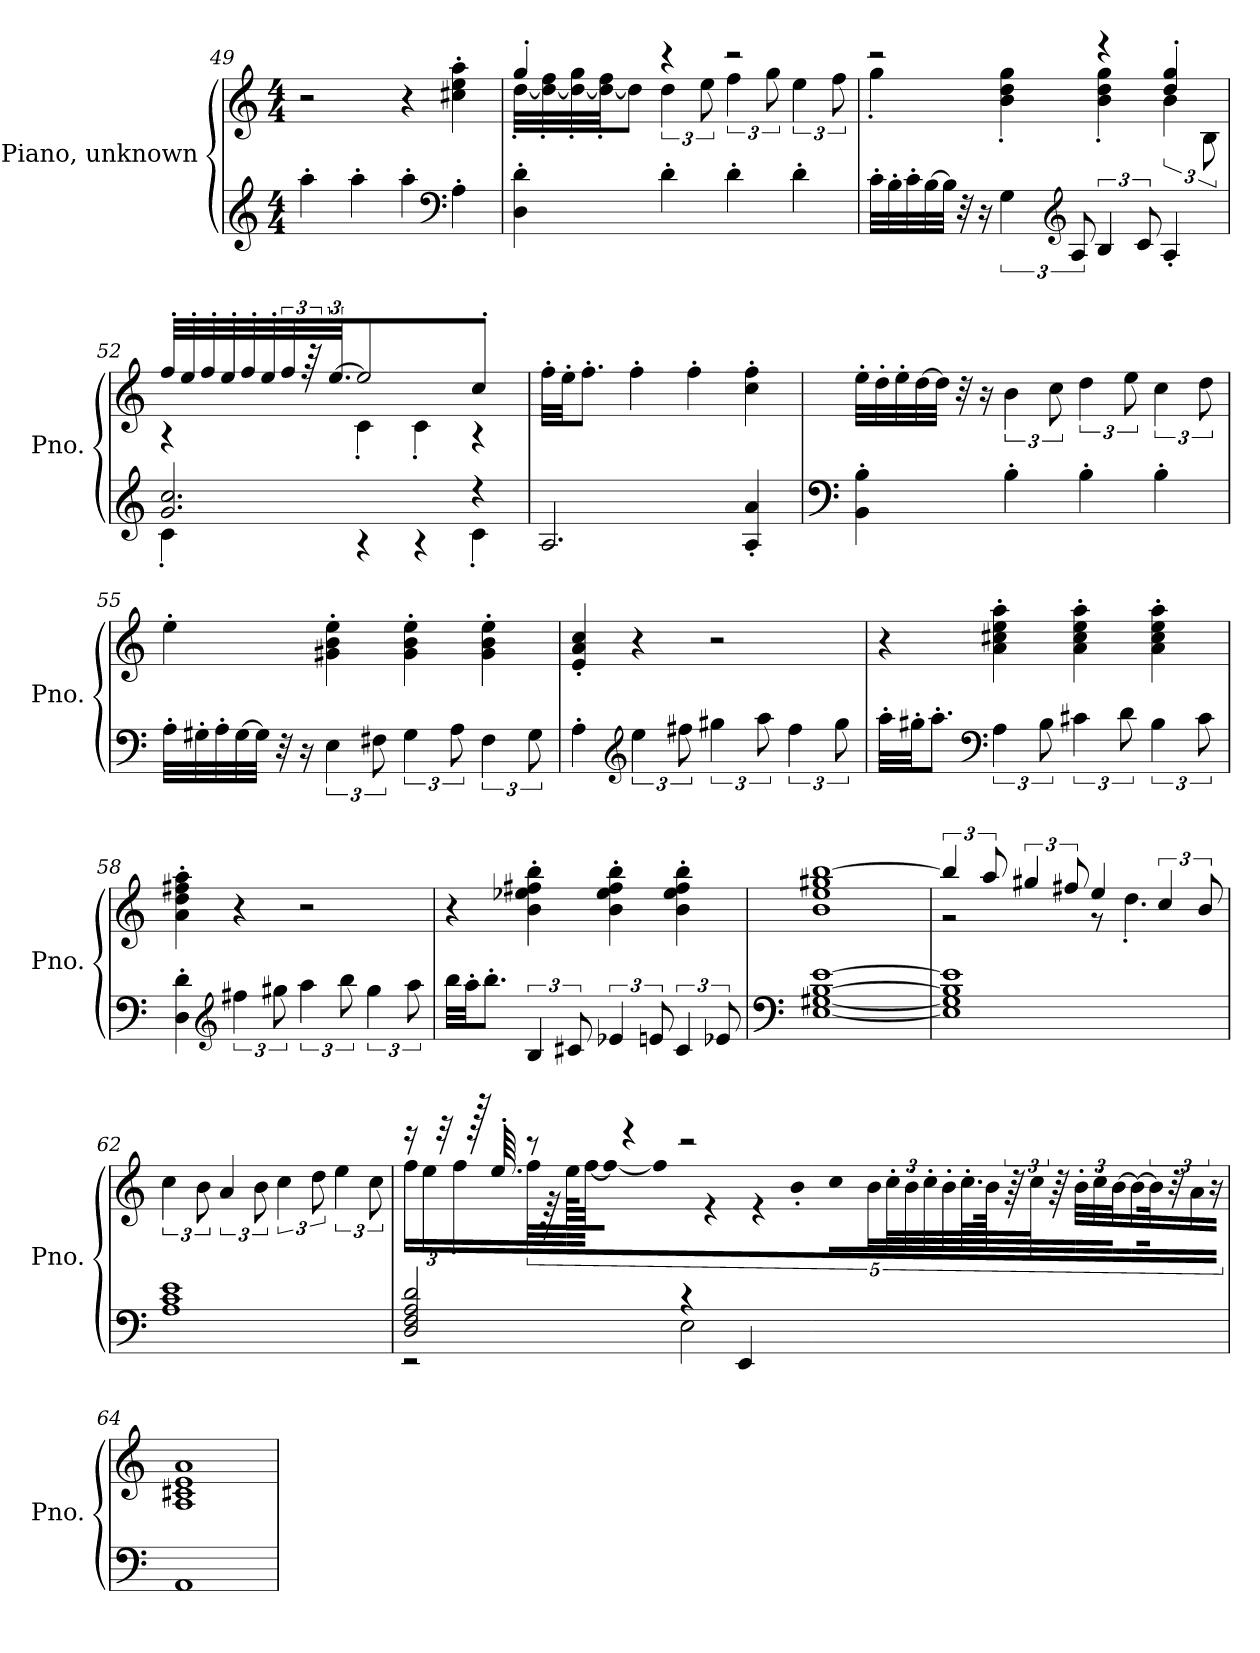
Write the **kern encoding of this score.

**kern	**kern
*part1	*part1
*staff2	*staff1
*I"Piano, unknown	*
*I'Pno.	*
*clefG2	*clefG2
*k[]	*k[]
*M4/4	*M4/4
=49	=49
4aa'\	2r
4aa'\	.
4aa'\	4r
*clefF4	*
4A'\	4cc#X\' 4ee\' 4aa\'
=50	=50
*	*^
4D\' 4d\'	4gg'/	[32dd'\LLL
.	.	32dd\_' 32ff\'
.	.	32dd\_' 32gg\'
.	.	32dd\_' 32ff\'JJ
.	.	8dd\J]
4d'\	4r	6dd\
.	.	12ee\
4d'\	2r	6ff\
.	.	12gg\
4d'\	.	6ee\
.	.	12ff\
!!LO:PB:g=z	!!
=51	=51	=51
32c'\LLL	2r	4gg'\
32B'\	.	.
32c'\	.	.
[32B\	.	.
32B\JJJ]	.	.
32r	.	.
16r	.	.
6G\	.	4b\' 4dd\' 4gg\'
*clefG2	*	*
12A/	.	.
6B/	4r	4b\' 4dd\' 4gg\'
12c/	.	.
4A'/	4dd/' 4gg/'	6b\
.	.	12B\
=52	=52	=52
*^	*	*
2.g/ 2.cc/	4c'\	32ff'/LLL	4r
.	.	32ee'/	.
.	.	32ff'/	.
.	.	32ee'/	.
.	.	32ff'/	.
.	.	32ee'/	.
.	.	48ff/JJJ	.
.	.	96r	.
.	.	[48.ee/	.
.	4r	2ee/]	4c'\
.	4r	.	4c'\
4r	4c'\	4cc'/	4r
*v	*v	*	*
*	*v	*v
=53	=53
2.A/	32ff'\LLL
.	32ee'\JJ
.	8.ff'\J
.	4ff'\
.	4ff'\
4A/' 4a/'	4cc\' 4ff\'
!!LO:LB:g=z
=54	=54
*clefF4	*
4BB\' 4B\'	32ee'\LLL
.	32dd'\
.	32ee'\
.	[32dd\
.	32dd\JJJ]
.	32r
.	16r
4B'\	6b\
.	12cc\
4B'\	6dd\
.	12ee\
4B'\	6cc\
.	12dd\
=55	=55
32A'\LLL	4ee'\
32G#X'\	.
32A'\	.
[32G#\	.
32G#\JJJ]	.
32r	.
16r	.
6E\	4g#X\' 4b\' 4ee\'
12F#X\	.
6G#\	4g#\' 4b\' 4ee\'
12A\	.
6F#\	4g#\' 4b\' 4ee\'
12G#\	.
=56	=56
4A'\	4e/' 4a/' 4cc/'
*clefG2	*
6ee\	4r
12ff#X\	.
6gg#X\	2r
12aa\	.
6ff#\	.
12gg#\	.
!!LO:LB:g=z
=57	=57
32aa'\LLL	4r
32gg#X'\JJ	.
8.aa'\J	.
*clefF4	*
6A\	4a\' 4cc#X\' 4ee\' 4aa\'
12B\	.
6c#X\	4a\' 4cc#\' 4ee\' 4aa\'
12d\	.
6B\	4a\' 4cc#\' 4ee\' 4aa\'
12c#\	.
=58	=58
4D\' 4d\'	4a\' 4dd\' 4ff#X\' 4aa\'
*clefG2	*
6ff#X\	4r
12gg#X\	.
6aa\	2r
12bb\	.
6gg#\	.
12aa\	.
=59	=59
32bb\LLL	4r
32aa'\JJ	.
8.bb'\J	.
6B/	4b\' 4ee-X\' 4ff#X\' 4bb\'
12c#X/	.
6e-X/	4b\' 4ee-\' 4ff#\' 4bb\'
12en/	.
6c#/	4b\' 4ee-\' 4ff#\' 4bb\'
12e-X/	.
=60	=60
*clefF4	*
*	*^
[1E [1G#X [1B [1e	[1bb	1b 1ee 1gg#X
!!LO:LB:g=z	!!
=61	=61	=61
1E] 1G#] 1B] 1e]	6bb/]	2r
.	12aa/	.
.	6gg#X/	.
.	12ff#X/	.
.	4ee/	8r
.	.	4.dd'\
.	6cc/	.
.	12b/	.
*	*v	*v
=62	=62
1A 1c 1e	6cc\
.	12b\
.	6a/
.	12b\
.	6cc\
.	12dd\
.	6ee\
.	12cc\
!!LO:LB:g=z
=63	=63
*^	*^
*	*	*	*Xbrackettup
2D/ 2F/ 2A/ 2d/	2r	16r	24ff\LL
.	.	.	24ee\
.	.	32r	.
.	.	.	24ff'\
.	.	128r	.
.	.	64.ee'/	.
*	*	*	*brackettup
.	.	8r	80ff\JJkk
.	.	.	80r
.	.	.	80ee\KLLL
.	.	.	[40ff\J
.	.	.	16ff\JJ_
.	.	4r	16ff\]
.	.	.	16r
.	.	.	16r
.	.	.	16b'\
4r	2E\	2r	16cc\LL
*	*	*	*Xbrackettup
.	.	.	24b\
.	.	.	48cc'\L
.	.	.	48b'\
.	.	.	48cc'\
.	.	.	48b'\
.	.	.	64.cc'\L
.	.	.	128b\JJJJk
*	*	*	*brackettup
.	.	.	96r
.	.	.	96cc\
.	.	.	96r
*	*	*	*Xbrackettup
4EE/	.	.	48b'\LLL
.	.	.	48cc'\
.	.	.	[48b\J
.	.	.	16b\_
*	*	*	*brackettup
.	.	.	48b\JJk]
.	.	.	48r
.	.	.	24a\
.	.	.	24r
*v	*v	*	*
*	*v	*v
=64	=64
1AA	1A 1c#X 1e 1a
=	=
*-	*-
